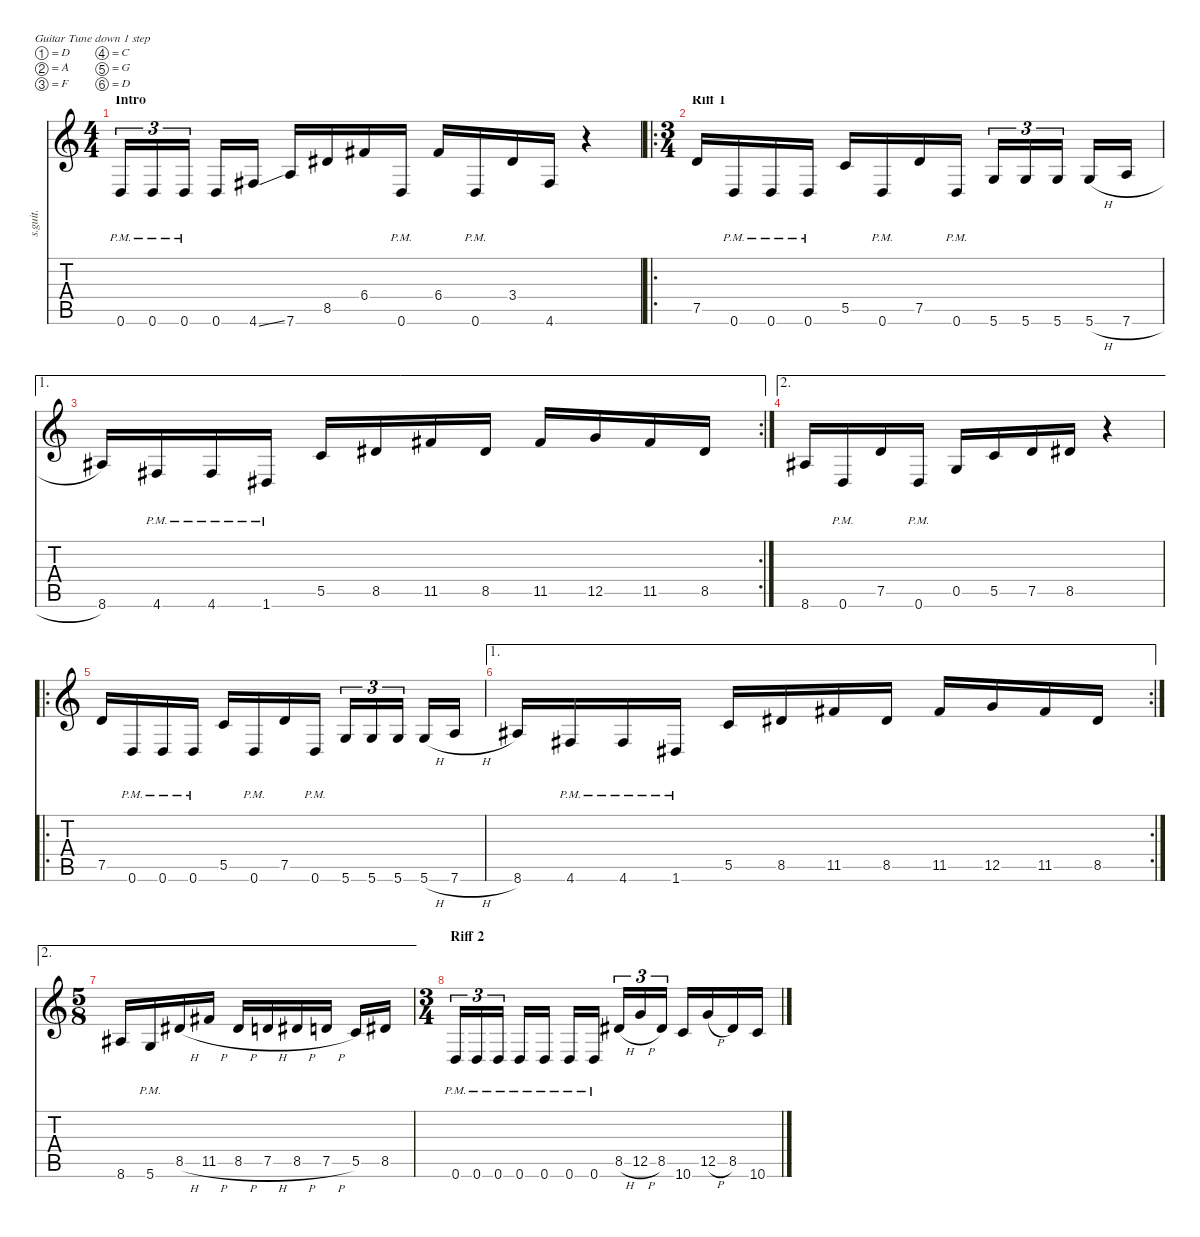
\defaultSystemsLayout 4
\hideDynamics
\bracketExtendMode nobrackets
\track ("Christian Muenzner" "s.guit.") {instrument distortionguitar}
\staff {score tabs}
\tuning (D4 A3 F3 C3 G2 D2)
\ts (4 4)
\beaming (8 2 2 2 2)
\section ("" "Intro")
\tempo (112 hide)
\clef g2
\ks c
0.6{pm}.16{tu (3 2) lyrics (0 "") lyrics (1 "") lyrics (2 "") lyrics (3 "") lyrics (4 "") dy f instrument distortionguitar} 0.6{pm}.16{tu (3 2) lyrics (0 "") lyrics (1 "") lyrics (2 "") lyrics (3 "") lyrics (4 "")} 0.6{pm}.16{tu (3 2) lyrics (0 "") lyrics (1 "") lyrics (2 "") lyrics (3 "") lyrics (4 "")} 0.6.16{lyrics (0 "") lyrics (1 "") lyrics (2 "") lyrics (3 "") lyrics (4 "")} 4.6{ss acc #}.16{lyrics (0 "") lyrics (1 "") lyrics (2 "") lyrics (3 "") lyrics (4 "")} 7.6.16{lyrics (0 "") lyrics (1 "") lyrics (2 "") lyrics (3 "") lyrics (4 "")} 8.5{acc #}.16{lyrics (0 "") lyrics (1 "") lyrics (2 "") lyrics (3 "") lyrics (4 "")} 6.4{acc #}.16{lyrics (0 "") lyrics (1 "") lyrics (2 "") lyrics (3 "") lyrics (4 "")} 0.6{pm}.16{lyrics (0 "") lyrics (1 "") lyrics (2 "") lyrics (3 "") lyrics (4 "")} 6.4{acc #}.16{lyrics (0 "") lyrics (1 "") lyrics (2 "") lyrics (3 "") lyrics (4 "")} 0.6{pm}.16{lyrics (0 "") lyrics (1 "") lyrics (2 "") lyrics (3 "") lyrics (4 "")} 3.4{acc #}.16{lyrics (0 "") lyrics (1 "") lyrics (2 "") lyrics (3 "") lyrics (4 "")} 4.6{acc #}.16{lyrics (0 "") lyrics (1 "") lyrics (2 "") lyrics (3 "") lyrics (4 "")} r.4 |
\ro
\ts (3 4)
\beaming (8 2 2 2 2)
\section ("" "Riff 1")
7.5.16{lyrics (0 "") lyrics (1 "") lyrics (2 "") lyrics (3 "") lyrics (4 "")} 0.6{pm}.16{lyrics (0 "") lyrics (1 "") lyrics (2 "") lyrics (3 "") lyrics (4 "")} 0.6{pm}.16{lyrics (0 "") lyrics (1 "") lyrics (2 "") lyrics (3 "") lyrics (4 "")} 0.6{pm}.16{lyrics (0 "") lyrics (1 "") lyrics (2 "") lyrics (3 "") lyrics (4 "")} 5.5.16{lyrics (0 "") lyrics (1 "") lyrics (2 "") lyrics (3 "") lyrics (4 "")} 0.6{pm}.16{lyrics (0 "") lyrics (1 "") lyrics (2 "") lyrics (3 "") lyrics (4 "")} 7.5.16{lyrics (0 "") lyrics (1 "") lyrics (2 "") lyrics (3 "") lyrics (4 "")} 0.6{pm}.16{lyrics (0 "") lyrics (1 "") lyrics (2 "") lyrics (3 "") lyrics (4 "")} 5.6.16{tu (3 2) lyrics (0 "") lyrics (1 "") lyrics (2 "") lyrics (3 "") lyrics (4 "")} 5.6.16{tu (3 2) lyrics (0 "") lyrics (1 "") lyrics (2 "") lyrics (3 "") lyrics (4 "")} 5.6.16{tu (3 2) lyrics (0 "") lyrics (1 "") lyrics (2 "") lyrics (3 "") lyrics (4 "")} 5.6{h}.16{lyrics (0 "") lyrics (1 "") lyrics (2 "") lyrics (3 "") lyrics (4 "")} 7.6{h}.16{lyrics (0 "") lyrics (1 "") lyrics (2 "") lyrics (3 "") lyrics (4 "")} |
\ae 1
\rc 2
8.6{acc #}.16{lyrics (0 "") lyrics (1 "") lyrics (2 "") lyrics (3 "") lyrics (4 "")} 4.6{pm acc #}.16{lyrics (0 "") lyrics (1 "") lyrics (2 "") lyrics (3 "") lyrics (4 "")} 4.6{pm acc #}.16{lyrics (0 "") lyrics (1 "") lyrics (2 "") lyrics (3 "") lyrics (4 "")} 1.6{pm acc #}.16{lyrics (0 "") lyrics (1 "") lyrics (2 "") lyrics (3 "") lyrics (4 "")} 5.5.16{lyrics (0 "") lyrics (1 "") lyrics (2 "") lyrics (3 "") lyrics (4 "")} 8.5{acc #}.16{lyrics (0 "") lyrics (1 "") lyrics (2 "") lyrics (3 "") lyrics (4 "")} 11.5{acc #}.16{lyrics (0 "") lyrics (1 "") lyrics (2 "") lyrics (3 "") lyrics (4 "")} 8.5{acc #}.16{lyrics (0 "") lyrics (1 "") lyrics (2 "") lyrics (3 "") lyrics (4 "")} 11.5{acc #}.16{lyrics (0 "") lyrics (1 "") lyrics (2 "") lyrics (3 "") lyrics (4 "")} 12.5.16{lyrics (0 "") lyrics (1 "") lyrics (2 "") lyrics (3 "") lyrics (4 "")} 11.5{acc #}.16{lyrics (0 "") lyrics (1 "") lyrics (2 "") lyrics (3 "") lyrics (4 "")} 8.5{acc #}.16{lyrics (0 "") lyrics (1 "") lyrics (2 "") lyrics (3 "") lyrics (4 "")} |
\ae 2
8.6{acc #}.16{lyrics (0 "") lyrics (1 "") lyrics (2 "") lyrics (3 "") lyrics (4 "")} 0.6{pm}.16{lyrics (0 "") lyrics (1 "") lyrics (2 "") lyrics (3 "") lyrics (4 "")} 7.5.16{lyrics (0 "") lyrics (1 "") lyrics (2 "") lyrics (3 "") lyrics (4 "")} 0.6{pm}.16{lyrics (0 "") lyrics (1 "") lyrics (2 "") lyrics (3 "") lyrics (4 "")} 0.5.16{lyrics (0 "") lyrics (1 "") lyrics (2 "") lyrics (3 "") lyrics (4 "")} 5.5.16{lyrics (0 "") lyrics (1 "") lyrics (2 "") lyrics (3 "") lyrics (4 "")} 7.5.16{lyrics (0 "") lyrics (1 "") lyrics (2 "") lyrics (3 "") lyrics (4 "")} 8.5{acc #}.16{lyrics (0 "") lyrics (1 "") lyrics (2 "") lyrics (3 "") lyrics (4 "")} r.4 |
\ro
7.5.16{lyrics (0 "") lyrics (1 "") lyrics (2 "") lyrics (3 "") lyrics (4 "")} 0.6{pm}.16{lyrics (0 "") lyrics (1 "") lyrics (2 "") lyrics (3 "") lyrics (4 "")} 0.6{pm}.16{lyrics (0 "") lyrics (1 "") lyrics (2 "") lyrics (3 "") lyrics (4 "")} 0.6{pm}.16{lyrics (0 "") lyrics (1 "") lyrics (2 "") lyrics (3 "") lyrics (4 "")} 5.5.16{lyrics (0 "") lyrics (1 "") lyrics (2 "") lyrics (3 "") lyrics (4 "")} 0.6{pm}.16{lyrics (0 "") lyrics (1 "") lyrics (2 "") lyrics (3 "") lyrics (4 "")} 7.5.16{lyrics (0 "") lyrics (1 "") lyrics (2 "") lyrics (3 "") lyrics (4 "")} 0.6{pm}.16{lyrics (0 "") lyrics (1 "") lyrics (2 "") lyrics (3 "") lyrics (4 "")} 5.6.16{tu (3 2) lyrics (0 "") lyrics (1 "") lyrics (2 "") lyrics (3 "") lyrics (4 "")} 5.6.16{tu (3 2) lyrics (0 "") lyrics (1 "") lyrics (2 "") lyrics (3 "") lyrics (4 "")} 5.6.16{tu (3 2) lyrics (0 "") lyrics (1 "") lyrics (2 "") lyrics (3 "") lyrics (4 "")} 5.6{h}.16{lyrics (0 "") lyrics (1 "") lyrics (2 "") lyrics (3 "") lyrics (4 "")} 7.6{h}.16{lyrics (0 "") lyrics (1 "") lyrics (2 "") lyrics (3 "") lyrics (4 "")} |
\ae 1
\rc 2
8.6{acc #}.16{lyrics (0 "") lyrics (1 "") lyrics (2 "") lyrics (3 "") lyrics (4 "")} 4.6{pm acc #}.16{lyrics (0 "") lyrics (1 "") lyrics (2 "") lyrics (3 "") lyrics (4 "")} 4.6{pm acc #}.16{lyrics (0 "") lyrics (1 "") lyrics (2 "") lyrics (3 "") lyrics (4 "")} 1.6{pm acc #}.16{lyrics (0 "") lyrics (1 "") lyrics (2 "") lyrics (3 "") lyrics (4 "")} 5.5.16{lyrics (0 "") lyrics (1 "") lyrics (2 "") lyrics (3 "") lyrics (4 "")} 8.5{acc #}.16{lyrics (0 "") lyrics (1 "") lyrics (2 "") lyrics (3 "") lyrics (4 "")} 11.5{acc #}.16{lyrics (0 "") lyrics (1 "") lyrics (2 "") lyrics (3 "") lyrics (4 "")} 8.5{acc #}.16{lyrics (0 "") lyrics (1 "") lyrics (2 "") lyrics (3 "") lyrics (4 "")} 11.5{acc #}.16{lyrics (0 "") lyrics (1 "") lyrics (2 "") lyrics (3 "") lyrics (4 "")} 12.5.16{lyrics (0 "") lyrics (1 "") lyrics (2 "") lyrics (3 "") lyrics (4 "")} 11.5{acc #}.16{lyrics (0 "") lyrics (1 "") lyrics (2 "") lyrics (3 "") lyrics (4 "")} 8.5{acc #}.16{lyrics (0 "") lyrics (1 "") lyrics (2 "") lyrics (3 "") lyrics (4 "")} |
\ae 2
\ts (5 8)
\beaming (8 2 2 2 2)
8.6{acc #}.16{lyrics (0 "") lyrics (1 "") lyrics (2 "") lyrics (3 "") lyrics (4 "")} 5.6{pm}.16{lyrics (0 "") lyrics (1 "") lyrics (2 "") lyrics (3 "") lyrics (4 "")} 8.5{h acc #}.16{lyrics (0 "") lyrics (1 "") lyrics (2 "") lyrics (3 "") lyrics (4 "")} 11.5{h acc #}.16{lyrics (0 "") lyrics (1 "") lyrics (2 "") lyrics (3 "") lyrics (4 "")} 8.5{h acc #}.16{lyrics (0 "") lyrics (1 "") lyrics (2 "") lyrics (3 "") lyrics (4 "")} 7.5{h}.16{lyrics (0 "") lyrics (1 "") lyrics (2 "") lyrics (3 "") lyrics (4 "")} 8.5{h acc #}.16{lyrics (0 "") lyrics (1 "") lyrics (2 "") lyrics (3 "") lyrics (4 "")} 7.5{h}.16{lyrics (0 "") lyrics (1 "") lyrics (2 "") lyrics (3 "") lyrics (4 "")} 5.5.16{lyrics (0 "") lyrics (1 "") lyrics (2 "") lyrics (3 "") lyrics (4 "")} 8.5{acc #}.16{lyrics (0 "") lyrics (1 "") lyrics (2 "") lyrics (3 "") lyrics (4 "")} |
\ts (3 4)
\beaming (8 2 2 2 2)
\section ("" "Riff 2")
0.6{pm}.16{tu (3 2) lyrics (0 "") lyrics (1 "") lyrics (2 "") lyrics (3 "") lyrics (4 "")} 0.6{pm}.16{tu (3 2) lyrics (0 "") lyrics (1 "") lyrics (2 "") lyrics (3 "") lyrics (4 "")} 0.6{pm}.16{tu (3 2) lyrics (0 "") lyrics (1 "") lyrics (2 "") lyrics (3 "") lyrics (4 "")} 0.6{pm}.16{lyrics (0 "") lyrics (1 "") lyrics (2 "") lyrics (3 "") lyrics (4 "")} 0.6{pm}.16{lyrics (0 "") lyrics (1 "") lyrics (2 "") lyrics (3 "") lyrics (4 "")} 0.6{pm}.16{lyrics (0 "") lyrics (1 "") lyrics (2 "") lyrics (3 "") lyrics (4 "")} 0.6{pm}.16{lyrics (0 "") lyrics (1 "") lyrics (2 "") lyrics (3 "") lyrics (4 "")} 8.5{h acc #}.16{tu (3 2) lyrics (0 "") lyrics (1 "") lyrics (2 "") lyrics (3 "") lyrics (4 "")} 12.5{h}.16{tu (3 2) lyrics (0 "") lyrics (1 "") lyrics (2 "") lyrics (3 "") lyrics (4 "")} 8.5{acc #}.16{tu (3 2) lyrics (0 "") lyrics (1 "") lyrics (2 "") lyrics (3 "") lyrics (4 "")} 10.6.16{lyrics (0 "") lyrics (1 "") lyrics (2 "") lyrics (3 "") lyrics (4 "")} 12.5{h}.16{lyrics (0 "") lyrics (1 "") lyrics (2 "") lyrics (3 "") lyrics (4 "")} 8.5{acc #}.16{lyrics (0 "") lyrics (1 "") lyrics (2 "") lyrics (3 "") lyrics (4 "")} 10.6.16{lyrics (0 "") lyrics (1 "") lyrics (2 "") lyrics (3 "") lyrics (4 "")}
